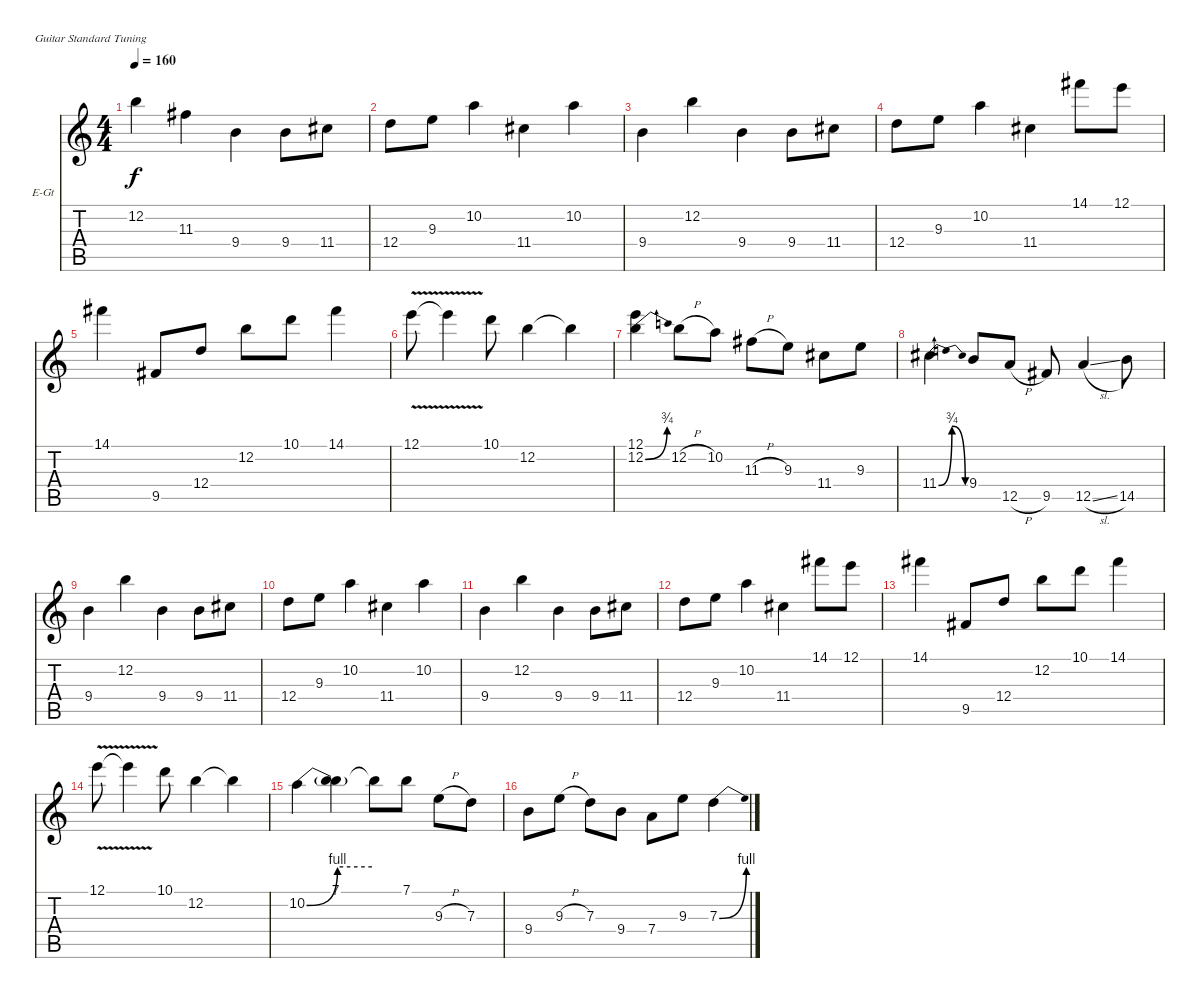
\bracketExtendMode nobrackets
\firstSystemTrackNameOrientation horizontal
\otherSystemsTrackNameOrientation horizontal
\track ("Electric Guitar" "E-Gt") {instrument electricguitarclean}
\staff {score tabs}
\tuning (E4 B3 G3 D3 A2 E2)
\ts (4 4)
\tempo 160
\clef g2
\scale
0.333333
\ks c
12.2.4{dy f} 11.3.4 9.4.4 9.4.8 11.4.8 |
\scale
0.333333 12.4.8 9.3.8 10.2.4 11.4.4 10.2.4 |
\scale
0.333333 9.4.4 12.2.4 9.4.4 9.4.8 11.4.8 |
\scale
0.333333 12.4.8 9.3.8 10.2.4 11.4.4 14.1.8 12.1.8 |
\scale
0.333333 14.1.4 9.5.8 12.4.8 12.2.8 10.1.8 14.1.4 |
\scale
0.333333 12.1{v}.8 12.1{v t}.4 10.1.8 12.2.4 12.2{t}.4 |
\scale
0.333333 (12.1 12.2{be (bend 0 0 60 3)}).4 12.2{h}.8 10.2.8 11.3{h}.8 9.3.8 11.4.8 9.3.8 |
\scale
0.333333 11.4{be (bendrelease 0 0 30 3 30 3 60 0)}.4 9.4.8 12.5{h}.8 9.5.8 12.5{sl}.4 14.5.8 |
\scale
0.333333 9.4.4 12.2.4 9.4.4 9.4.8 11.4.8 |
\scale
0.333333 12.4.8 9.3.8 10.2.4 11.4.4 10.2.4 |
\scale
0.333333 9.4.4 12.2.4 9.4.4 9.4.8 11.4.8 |
\scale
0.333333 12.4.8 9.3.8 10.2.4 11.4.4 14.1.8 12.1.8 |
\scale
0.333333 14.1.4 9.5.8 12.4.8 12.2.8 10.1.8 14.1.4 |
\scale
0.333333 12.1{v}.8 12.1{v t}.4 10.1.8 12.2.4 12.2{t}.4 |
\scale
0.333333 10.2{be (bend 0 0 60 4)}.4 (7.1 10.2{be (hold 0 4 60 4) t}).4 7.1{t}.8 7.1.8 9.3{h}.8 7.3.8 |
\scale
0.333333 9.4.8 9.3{h}.8 7.3.8 9.4.8 7.4.8 9.3.8 7.3{be (bend 0 0 60 4)}.4
